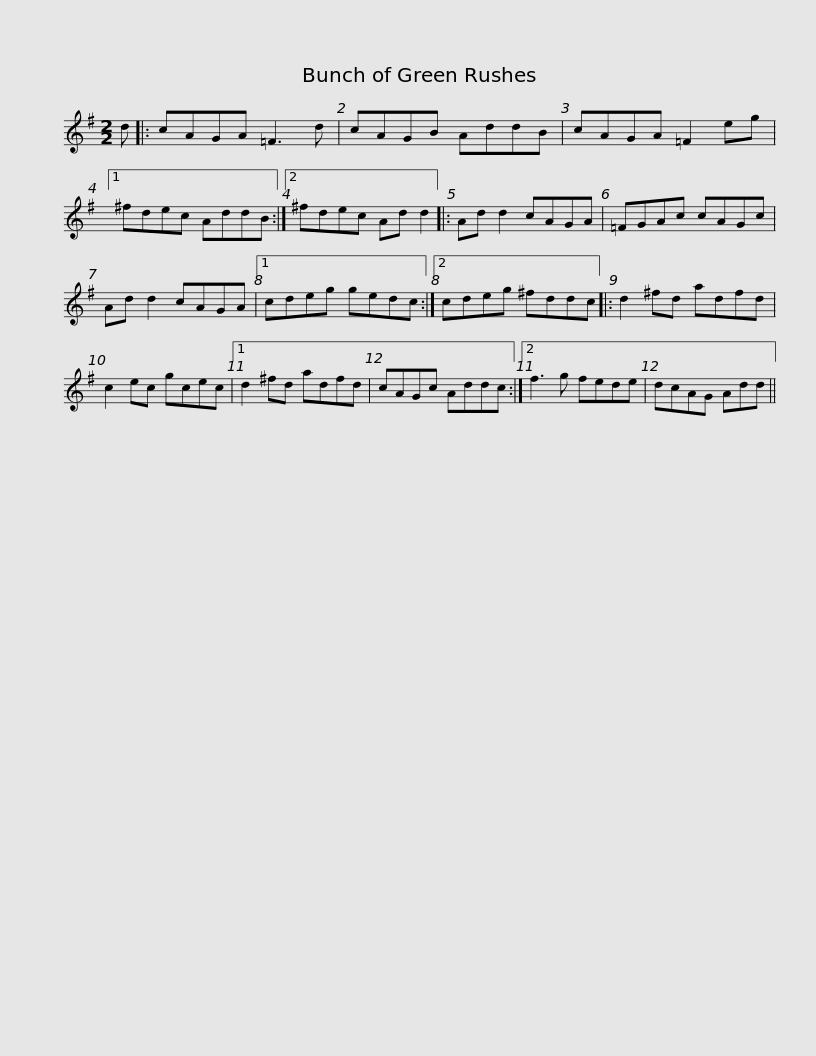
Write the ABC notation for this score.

X:1
L:1/8
M:2/2
I:linebreak $
K:G
V:1 treble
V:1
 d |: cAGA =F3 d | cAGB AddB | cAGA =F2 eg |1 ^fdec AddB :|2 %5
 ^fdec Ad d2 |:$ Ad d2 cAGA | =FGAc cAGc | Ad d2 cAGA |1 cdeg gedc :|2 %10
 cdeg ^fddc |:$ d2 ^fd adfd | c2 ec gcec |1 d2 ^fd adfd | cAGc Addc :|2 %15
 f3 g fede | dcAG Add || %17
